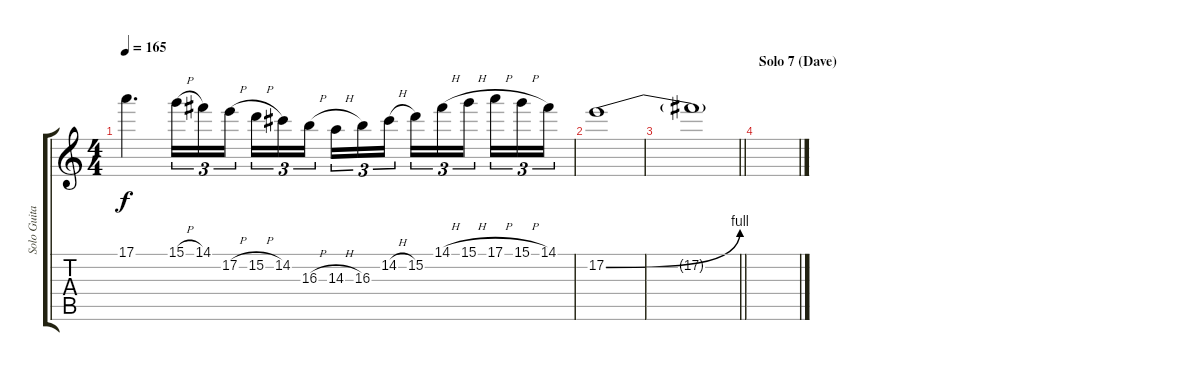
\track ("Solo Guitar (Chris)" "Solo Guita") {instrument distortionguitar}
\staff {score tabs}
\tuning (E4 B3 G3 D3 A2 E2) {hide}
\ts (4 4)
\tempo 165
\clef g2
\ks c
17.1.4{d dy f} 15.1{h}.16{tu (3 2)} 14.1.16{tu (3 2)} 17.2{h}.16{tu (3 2)} 15.2{h}.16{tu (3 2)} 14.2.16{tu (3 2)} 16.3{h}.16{tu (3 2) beam splitsecondary} 14.3{h}.16{tu (3 2)} 16.3.16{tu (3 2)} 14.2{h}.16{tu (3 2)} 15.2.16{tu (3 2)} 14.1{h}.16{tu (3 2)} 15.1{h}.16{tu (3 2) beam splitsecondary} 17.1{h}.16{tu (3 2)} 15.1{h}.16{tu (3 2)} 14.1.16{tu (3 2)} |
17.2{be (bend 0 0 60 4)}.1 |
\barLineRight lightlight
17.2{t}.1 |
\section ("" "Solo 7 (Dave)")
